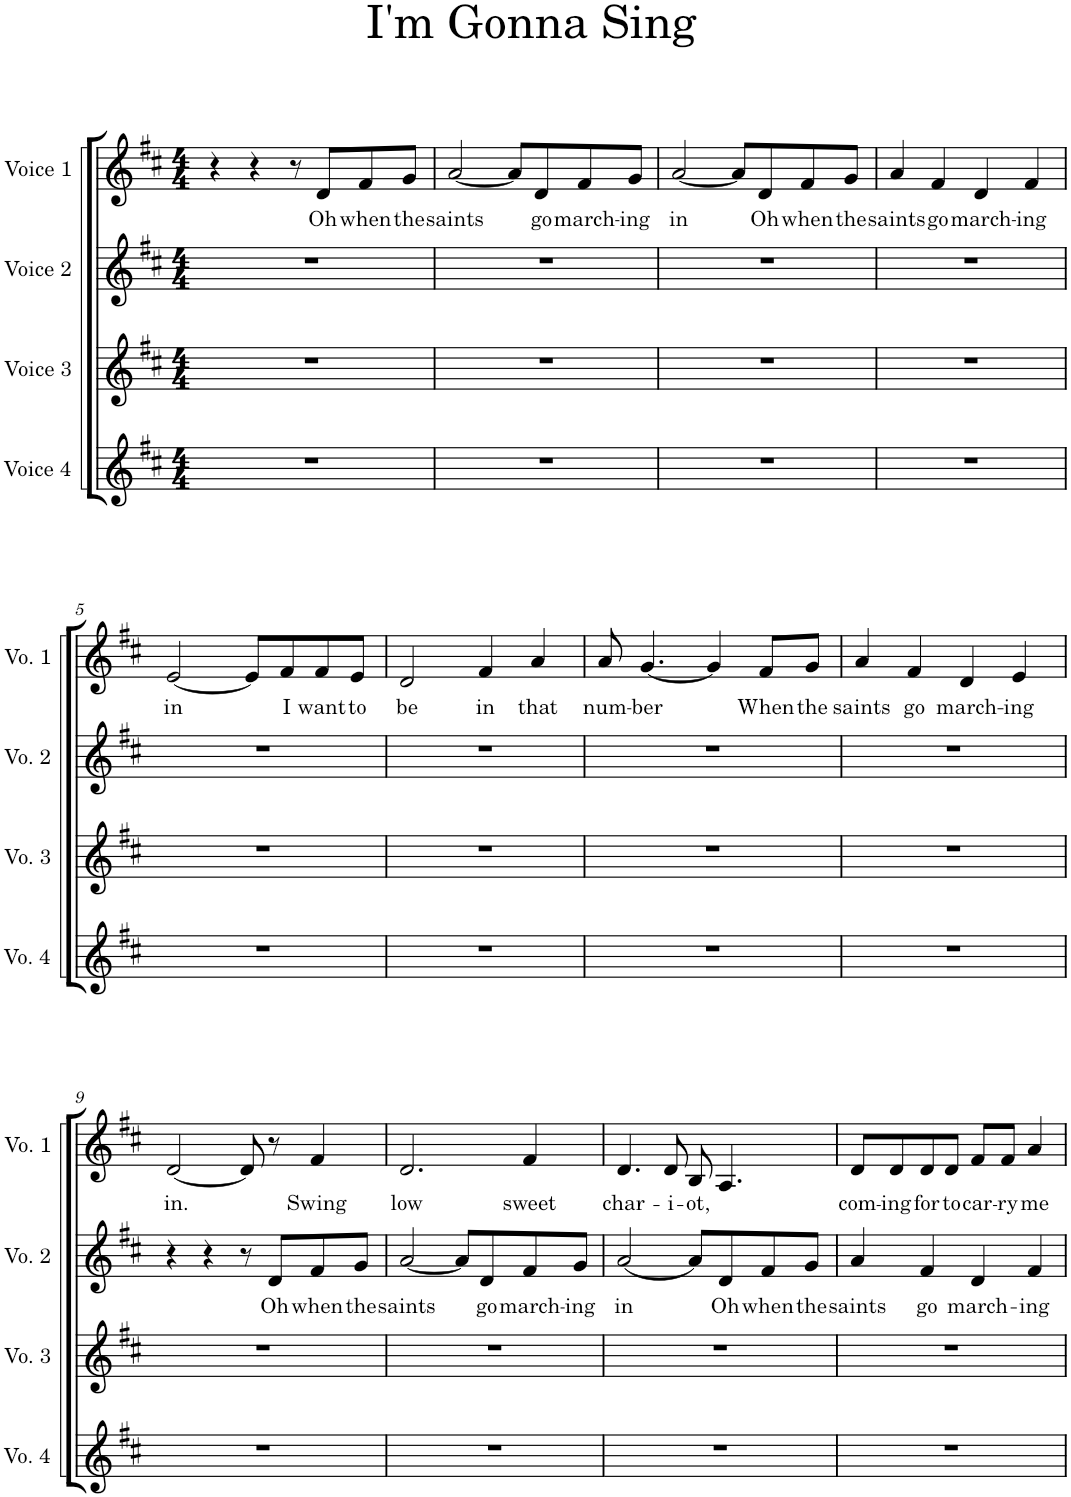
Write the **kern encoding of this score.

**kern	**kern	**kern	**text	**kern	**text
*part4	*part3	*part2	*part2	*part1	*part1
*staff4	*staff3	*staff2	*staff2	*staff1	*staff1
*I"Voice 4	*I"Voice 3	*I"Voice 2	*	*I"Voice 1	*
*I'Vo. 4	*I'Vo. 3	*I'Vo. 2	*	*I'Vo. 1	*
*clefG2	*clefG2	*clefG2	*	*clefG2	*
*k[f#c#]	*k[f#c#]	*k[f#c#]	*	*k[f#c#]	*
*M4/4	*M4/4	*M4/4	*	*M4/4	*
=1	=1	=1	=1	=1	=1
1r	1r	1r	.	4r	.
.	.	.	.	4r	.
.	.	.	.	8r	.
!	!	!	!	!	!LO:LY:b
.	.	.	.	8d/L	Oh
!	!	!	!	!	!LO:LY:b
.	.	.	.	8f#/	when
!	!	!	!	!	!LO:LY:b
.	.	.	.	8g/J	the
=2	=2	=2	=2	=2	=2
!	!	!	!	!	!LO:LY:b
1r	1r	1r	.	[2a/	saints
.	.	.	.	8a/L]	.
!	!	!	!	!	!LO:LY:b
.	.	.	.	8d/	go
!	!	!	!	!	!LO:LY:b
.	.	.	.	8f#/	march-
!	!	!	!	!	!LO:LY:b
.	.	.	.	8g/J	-ing
=3	=3	=3	=3	=3	=3
!	!	!	!	!	!LO:LY:b
1r	1r	1r	.	[2a/	in
.	.	.	.	8a/L]	.
!	!	!	!	!	!LO:LY:b
.	.	.	.	8d/	Oh
!	!	!	!	!	!LO:LY:b
.	.	.	.	8f#/	when
!	!	!	!	!	!LO:LY:b
.	.	.	.	8g/J	the
=4	=4	=4	=4	=4	=4
!	!	!	!	!	!LO:LY:b
1r	1r	1r	.	4a/	saints
!	!	!	!	!	!LO:LY:b
.	.	.	.	4f#/	go
!	!	!	!	!	!LO:LY:b
.	.	.	.	4d/	march-
!	!	!	!	!	!LO:LY:b
.	.	.	.	4f#/	-ing
!!LO:LB:g=z
=5	=5	=5	=5	=5	=5
!	!	!	!	!	!LO:LY:b
1r	1r	1r	.	[2e/	in
.	.	.	.	8e/L]	.
!	!	!	!	!	!LO:LY:b
.	.	.	.	8f#/	I
!	!	!	!	!	!LO:LY:b
.	.	.	.	8f#/	want
!	!	!	!	!	!LO:LY:b
.	.	.	.	8e/J	to
=6	=6	=6	=6	=6	=6
!	!	!	!	!	!LO:LY:b
1r	1r	1r	.	2d/	be
!	!	!	!	!	!LO:LY:b
.	.	.	.	4f#/	in
!	!	!	!	!	!LO:LY:b
.	.	.	.	4a/	that
=7	=7	=7	=7	=7	=7
!	!	!	!	!	!LO:LY:b
1r	1r	1r	.	8a/	num-
!	!	!	!	!	!LO:LY:b
.	.	.	.	[4.g/	-ber
.	.	.	.	4g/]	.
!	!	!	!	!	!LO:LY:b
.	.	.	.	8f#/L	When
!	!	!	!	!	!LO:LY:b
.	.	.	.	8g/J	the
=8	=8	=8	=8	=8	=8
!	!	!	!	!	!LO:LY:b
1r	1r	1r	.	4a/	saints
!	!	!	!	!	!LO:LY:b
.	.	.	.	4f#/	go
!	!	!	!	!	!LO:LY:b
.	.	.	.	4d/	march-
!	!	!	!	!	!LO:LY:b
.	.	.	.	4e/	-ing
!!LO:LB:g=z
=9	=9	=9	=9	=9	=9
!	!	!	!	!	!LO:LY:b
1r	1r	4r	.	[2d/	in.
.	.	4r	.	.	.
.	.	8r	.	8d/]	.
!	!	!	!LO:LY:b	!	!
.	.	8d/L	Oh	8r	.
!	!	!	!LO:LY:b	!	!LO:LY:b
.	.	8f#/	when	4f#/	Swing
!	!	!	!LO:LY:b	!	!
.	.	8g/J	the	.	.
=10	=10	=10	=10	=10	=10
!	!	!	!LO:LY:b	!	!LO:LY:b
1r	1r	[2a/	saints	2.d/	low
.	.	8a/L]	.	.	.
!	!	!	!LO:LY:b	!	!
.	.	8d/	go	.	.
!	!	!	!LO:LY:b	!	!LO:LY:b
.	.	8f#/	march-	4f#/	sweet
!	!	!	!LO:LY:b	!	!
.	.	8g/J	-ing	.	.
=11	=11	=11	=11	=11	=11
!	!	!	!LO:LY:b	!	!LO:LY:b
1r	1r	[2a/	in	4.d/	char-
!	!	!	!	!	!LO:LY:b
.	.	.	.	8d/	-i-
!	!	!	!	!	!LO:LY:b
.	.	8a/L]	.	8B/	-ot,
!	!	!	!LO:LY:b	!	!
.	.	8d/	Oh	4.A/	.
!	!	!	!LO:LY:b	!	!
.	.	8f#/	when	.	.
!	!	!	!LO:LY:b	!	!
.	.	8g/J	the	.	.
=12	=12	=12	=12	=12	=12
!	!	!	!LO:LY:b	!	!LO:LY:b
1r	1r	4a/	saints	8d/L	com-
!	!	!	!	!	!LO:LY:b
.	.	.	.	8d/	-ing
!	!	!	!LO:LY:b	!	!LO:LY:b
.	.	4f#/	go	8d/	for
!	!	!	!	!	!LO:LY:b
.	.	.	.	8d/J	to
!	!	!	!LO:LY:b	!	!LO:LY:b
.	.	4d/	march-	8f#/L	car-
!	!	!	!	!	!LO:LY:b
.	.	.	.	8f#/J	-ry
!	!	!	!LO:LY:b	!	!LO:LY:b
.	.	4f#/	-ing	4a/	me
=	=	=	=	=	=
*-	*-	*-	*-	*-	*-
